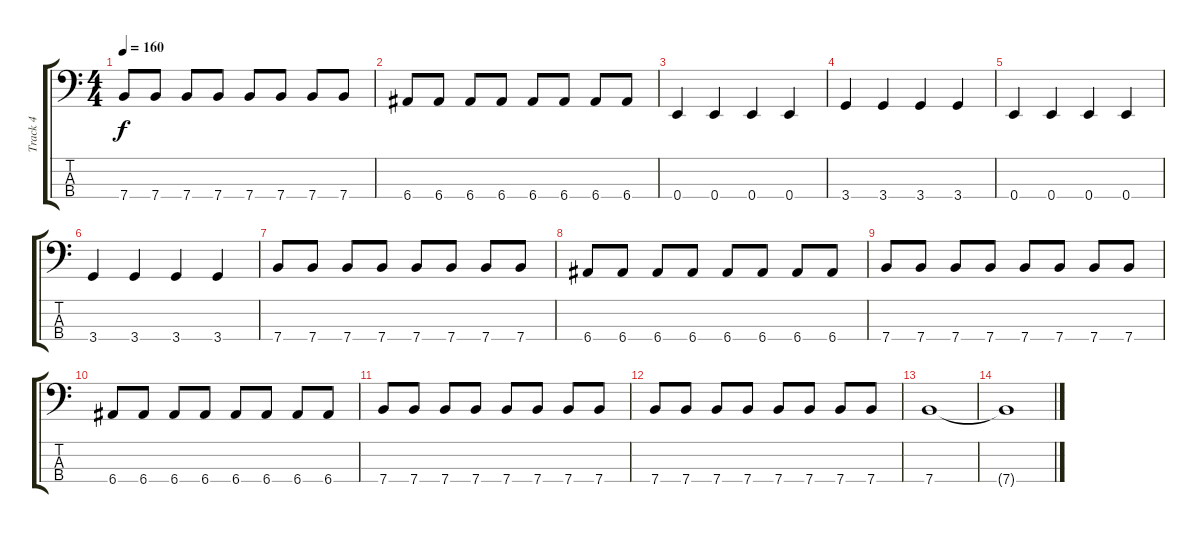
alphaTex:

\track ("Track 4" "Track 4") {instrument electricbassfinger}
\staff {score tabs}
\tuning (G2 D2 A1 E1) {hide}
\ts (4 4)
\tempo 160
\clef f4
\ks c
7.4.8{dy f} 7.4.8 7.4.8 7.4.8 7.4.8 7.4.8 7.4.8 7.4.8 |
6.4.8 6.4.8 6.4.8 6.4.8 6.4.8 6.4.8 6.4.8 6.4.8 |
0.4.4 0.4.4 0.4.4 0.4.4 |
3.4.4 3.4.4 3.4.4 3.4.4 |
0.4.4 0.4.4 0.4.4 0.4.4 |
3.4.4 3.4.4 3.4.4 3.4.4 |
7.4.8 7.4.8 7.4.8 7.4.8 7.4.8 7.4.8 7.4.8 7.4.8 |
6.4.8 6.4.8 6.4.8 6.4.8 6.4.8 6.4.8 6.4.8 6.4.8 |
7.4.8 7.4.8 7.4.8 7.4.8 7.4.8 7.4.8 7.4.8 7.4.8 |
6.4.8 6.4.8 6.4.8 6.4.8 6.4.8 6.4.8 6.4.8 6.4.8 |
7.4.8 7.4.8 7.4.8 7.4.8 7.4.8 7.4.8 7.4.8 7.4.8 |
7.4.8 7.4.8 7.4.8 7.4.8 7.4.8 7.4.8 7.4.8 7.4.8 |
7.4.1 |
7.4{t}.1
